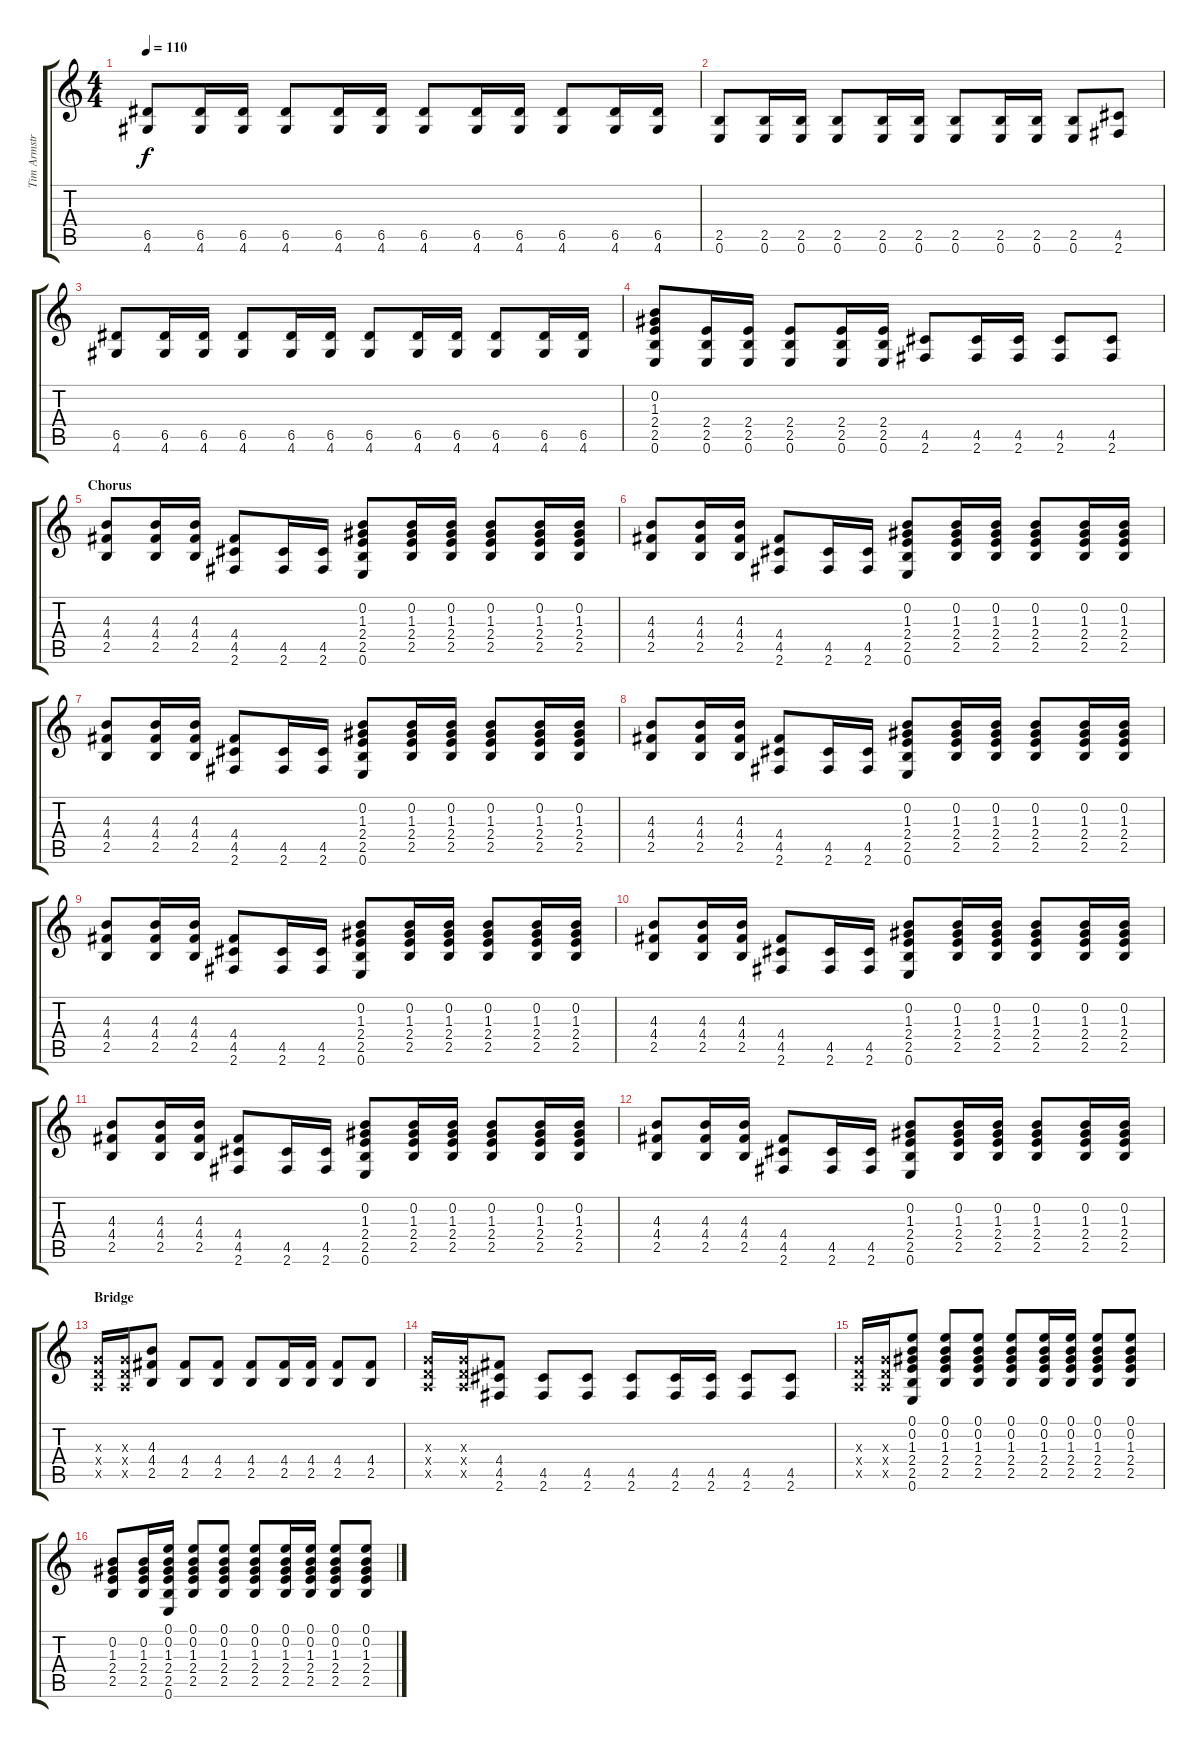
\track ("Tim Armstrong" "Tim Armstr") {instrument distortionguitar}
\staff {score tabs}
\tuning (E4 B3 G3 D3 A2 E2) {hide}
\ts (4 4)
\tempo 110
\clef g2
\ks c
(6.5 4.6).8{dy f} (6.5 4.6).16 (6.5 4.6).16 (6.5 4.6).8 (6.5 4.6).16 (6.5 4.6).16 (6.5 4.6).8 (6.5 4.6).16 (6.5 4.6).16 (6.5 4.6).8 (6.5 4.6).16 (6.5 4.6).16 |
(2.5 0.6).8 (2.5 0.6).16 (2.5 0.6).16 (2.5 0.6).8 (2.5 0.6).16 (2.5 0.6).16 (2.5 0.6).8 (2.5 0.6).16 (2.5 0.6).16 (2.5 0.6).8 (4.5 2.6).8 |
(6.5 4.6).8 (6.5 4.6).16 (6.5 4.6).16 (6.5 4.6).8 (6.5 4.6).16 (6.5 4.6).16 (6.5 4.6).8 (6.5 4.6).16 (6.5 4.6).16 (6.5 4.6).8 (6.5 4.6).16 (6.5 4.6).16 |
(0.2 1.3 2.4 2.5 0.6).8 (2.4 2.5 0.6).16 (2.4 2.5 0.6).16 (2.4 2.5 0.6).8 (2.4 2.5 0.6).16 (2.4 2.5 0.6).16 (4.5 2.6).8 (4.5 2.6).16 (4.5 2.6).16 (4.5 2.6).8 (4.5 2.6).8 |
\section ("" "Chorus")
(4.3 4.4 2.5).8 (4.3 4.4 2.5).16 (4.3 4.4 2.5).16 (4.4 4.5 2.6).8 (4.5 2.6).16 (4.5 2.6).16 (0.2 1.3 2.4 2.5 0.6).8 (0.2 1.3 2.4 2.5).16 (0.2 1.3 2.4 2.5).16 (0.2 1.3 2.4 2.5).8 (0.2 1.3 2.4 2.5).16 (0.2 1.3 2.4 2.5).16 |
(4.3 4.4 2.5).8 (4.3 4.4 2.5).16 (4.3 4.4 2.5).16 (4.4 4.5 2.6).8 (4.5 2.6).16 (4.5 2.6).16 (0.2 1.3 2.4 2.5 0.6).8 (0.2 1.3 2.4 2.5).16 (0.2 1.3 2.4 2.5).16 (0.2 1.3 2.4 2.5).8 (0.2 1.3 2.4 2.5).16 (0.2 1.3 2.4 2.5).16 |
(4.3 4.4 2.5).8 (4.3 4.4 2.5).16 (4.3 4.4 2.5).16 (4.4 4.5 2.6).8 (4.5 2.6).16 (4.5 2.6).16 (0.2 1.3 2.4 2.5 0.6).8 (0.2 1.3 2.4 2.5).16 (0.2 1.3 2.4 2.5).16 (0.2 1.3 2.4 2.5).8 (0.2 1.3 2.4 2.5).16 (0.2 1.3 2.4 2.5).16 |
(4.3 4.4 2.5).8 (4.3 4.4 2.5).16 (4.3 4.4 2.5).16 (4.4 4.5 2.6).8 (4.5 2.6).16 (4.5 2.6).16 (0.2 1.3 2.4 2.5 0.6).8 (0.2 1.3 2.4 2.5).16 (0.2 1.3 2.4 2.5).16 (0.2 1.3 2.4 2.5).8 (0.2 1.3 2.4 2.5).16 (0.2 1.3 2.4 2.5).16 |
(4.3 4.4 2.5).8 (4.3 4.4 2.5).16 (4.3 4.4 2.5).16 (4.4 4.5 2.6).8 (4.5 2.6).16 (4.5 2.6).16 (0.2 1.3 2.4 2.5 0.6).8 (0.2 1.3 2.4 2.5).16 (0.2 1.3 2.4 2.5).16 (0.2 1.3 2.4 2.5).8 (0.2 1.3 2.4 2.5).16 (0.2 1.3 2.4 2.5).16 |
(4.3 4.4 2.5).8 (4.3 4.4 2.5).16 (4.3 4.4 2.5).16 (4.4 4.5 2.6).8 (4.5 2.6).16 (4.5 2.6).16 (0.2 1.3 2.4 2.5 0.6).8 (0.2 1.3 2.4 2.5).16 (0.2 1.3 2.4 2.5).16 (0.2 1.3 2.4 2.5).8 (0.2 1.3 2.4 2.5).16 (0.2 1.3 2.4 2.5).16 |
(4.3 4.4 2.5).8 (4.3 4.4 2.5).16 (4.3 4.4 2.5).16 (4.4 4.5 2.6).8 (4.5 2.6).16 (4.5 2.6).16 (0.2 1.3 2.4 2.5 0.6).8 (0.2 1.3 2.4 2.5).16 (0.2 1.3 2.4 2.5).16 (0.2 1.3 2.4 2.5).8 (0.2 1.3 2.4 2.5).16 (0.2 1.3 2.4 2.5).16 |
(4.3 4.4 2.5).8 (4.3 4.4 2.5).16 (4.3 4.4 2.5).16 (4.4 4.5 2.6).8 (4.5 2.6).16 (4.5 2.6).16 (0.2 1.3 2.4 2.5 0.6).8 (0.2 1.3 2.4 2.5).16 (0.2 1.3 2.4 2.5).16 (0.2 1.3 2.4 2.5).8 (0.2 1.3 2.4 2.5).16 (0.2 1.3 2.4 2.5).16 |
\section ("" "Bridge")
(0.3{x} 0.4{x} 0.5{x}).16 (0.3{x} 0.4{x} 0.5{x}).16 (4.3 4.4 2.5).8 (4.4 2.5).8 (4.4 2.5).8 (4.4 2.5).8 (4.4 2.5).16 (4.4 2.5).16 (4.4 2.5).8 (4.4 2.5).8 |
(0.3{x} 0.4{x} 0.5{x}).16 (0.3{x} 0.4{x} 0.5{x}).16 (4.4 4.5 2.6).8 (4.5 2.6).8 (4.5 2.6).8 (4.5 2.6).8 (4.5 2.6).16 (4.5 2.6).16 (4.5 2.6).8 (4.5 2.6).8 |
(0.3{x} 0.4{x} 0.5{x}).16 (0.3{x} 0.4{x} 0.5{x}).16 (0.1 0.2 1.3 2.4 2.5 0.6).8 (0.1 0.2 1.3 2.4 2.5).8 (0.1 0.2 1.3 2.4 2.5).8 (0.1 0.2 1.3 2.4 2.5).8 (0.1 0.2 1.3 2.4 2.5).16 (0.1 0.2 1.3 2.4 2.5).16 (0.1 0.2 1.3 2.4 2.5).8 (0.1 0.2 1.3 2.4 2.5).8 |
(0.2 1.3 2.4 2.5).8 (0.2 1.3 2.4 2.5).16 (0.1 0.2 1.3 2.4 2.5 0.6).16 (0.1 0.2 1.3 2.4 2.5).8 (0.1 0.2 1.3 2.4 2.5).8 (0.1 0.2 1.3 2.4 2.5).8 (0.1 0.2 1.3 2.4 2.5).16 (0.1 0.2 1.3 2.4 2.5).16 (0.1 0.2 1.3 2.4 2.5).8 (0.1 0.2 1.3 2.4 2.5).8
